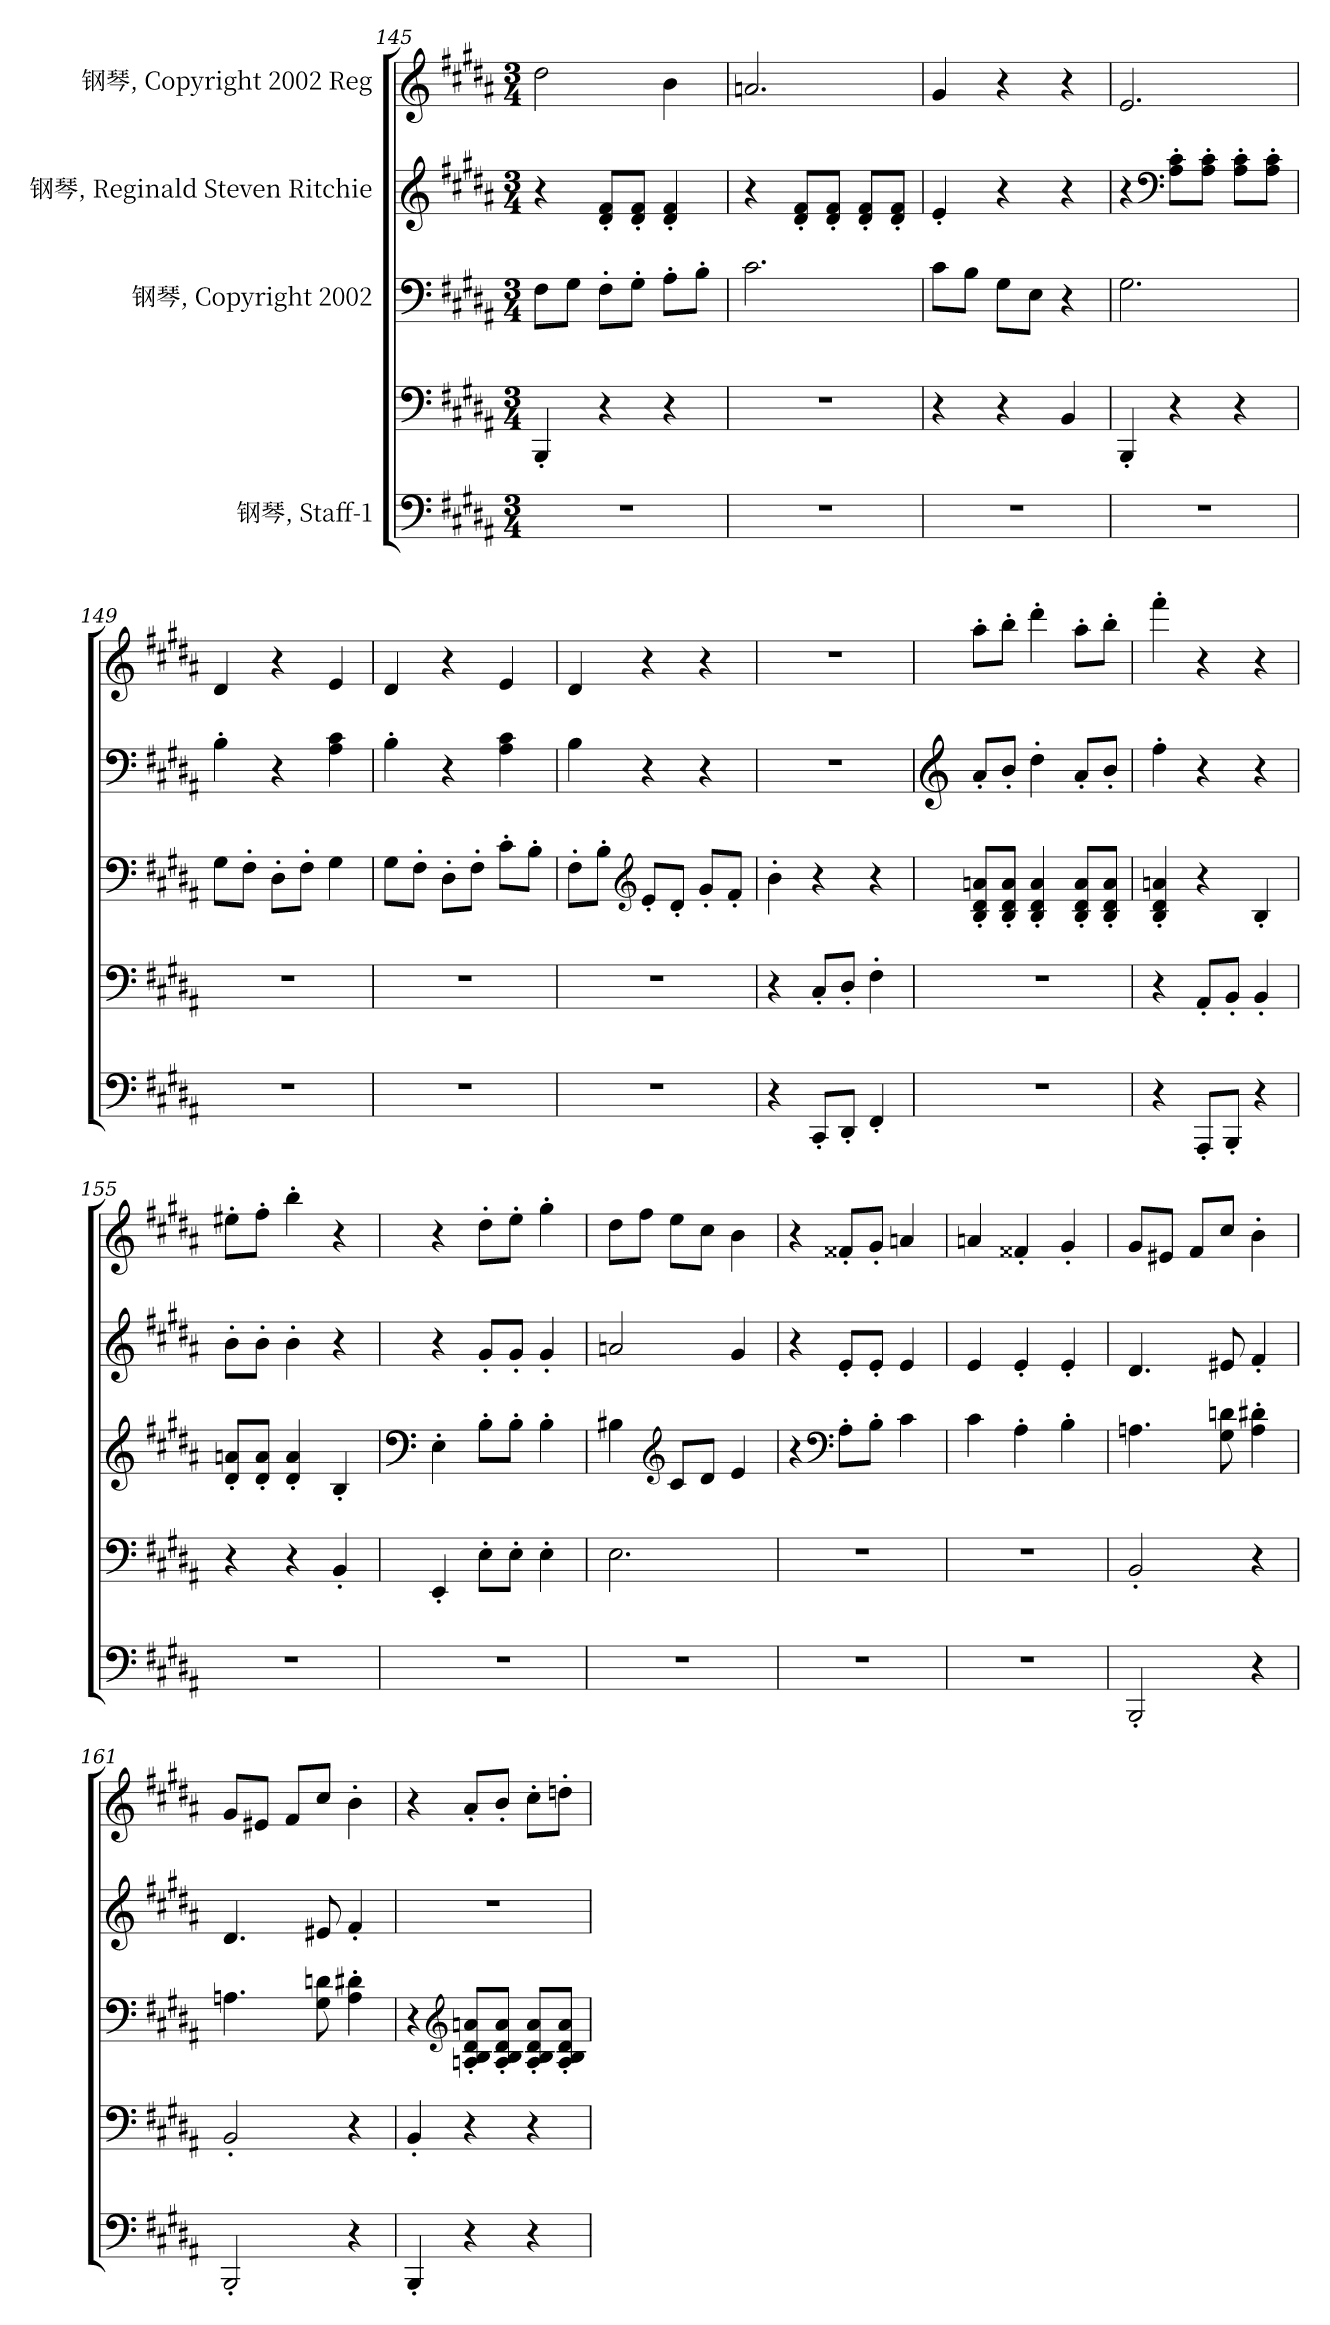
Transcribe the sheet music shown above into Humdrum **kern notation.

**kern	**kern	**kern	**kern	**kern
*part4	*part4	*part3	*part2	*part1
*staff5	*staff4	*staff3	*staff2	*staff1
*I"钢琴, Staff-1	*	*I"钢琴, Copyright 2002	*I"钢琴, Reginald Steven Ritchie	*I"钢琴, Copyright 2002 Reg
!!LO:PB:g=z
*clefF4	*clefF4	*clefF4	*clefG2	*clefG2
*k[f#c#g#d#a#]	*k[f#c#g#d#a#]	*k[f#c#g#d#a#]	*k[f#c#g#d#a#]	*k[f#c#g#d#a#]
*M3/4	*M3/4	*M3/4	*M3/4	*M3/4
=145	=145	=145	=145	=145
2.r	4BBB'/	8F#\L	4r	2dd#\
.	.	8G#\J	.	.
.	4r	8F#'\L	8d#/' 8f#/'L	.
.	.	8G#'\J	8d#/' 8f#/'J	.
.	4r	8A#'\L	4d#/' 4f#/'	4b\
.	.	8B'\J	.	.
=146	=146	=146	=146	=146
2.r	2.r	2.c#\	4r	2.an/
.	.	.	8d#/' 8f#/'L	.
.	.	.	8d#/' 8f#/'J	.
.	.	.	8d#/' 8f#/'L	.
.	.	.	8d#/' 8f#/'J	.
=147	=147	=147	=147	=147
2.r	4r	8c#\L	4e'/	4g#/
.	.	8B\J	.	.
.	4r	8G#\L	4r	4r
.	.	8E\J	.	.
.	4BB/	4r	4r	4r
=148	=148	=148	=148	=148
2.r	4BBB'/	2.G#\	4r	2.e/
*	*	*	*clefF4	*
.	4r	.	8A#\' 8c#\'L	.
.	.	.	8A#\' 8c#\'J	.
.	4r	.	8A#\' 8c#\'L	.
.	.	.	8A#\' 8c#\'J	.
=149	=149	=149	=149	=149
2.r	2.r	8G#\L	4B'\	4d#/
.	.	8F#'\J	.	.
.	.	8D#'\L	4r	4r
.	.	8F#'\J	.	.
.	.	4G#\	4A#\ 4c#\	4e/
=150	=150	=150	=150	=150
2.r	2.r	8G#\L	4B'\	4d#/
.	.	8F#'\J	.	.
.	.	8D#'\L	4r	4r
.	.	8F#'\J	.	.
.	.	8c#'\L	4A#\ 4c#\	4e/
.	.	8B'\J	.	.
!!LO:LB:g=z
=151	=151	=151	=151	=151
2.r	2.r	8F#'\L	4B\	4d#/
.	.	8B'\J	.	.
*	*	*clefG2	*	*
.	.	8e'/L	4r	4r
.	.	8d#'/J	.	.
.	.	8g#'/L	4r	4r
.	.	8f#'/J	.	.
=152	=152	=152	=152	=152
4r	4r	4b'\	2.r	2.r
8CC#'/L	8C#'/L	4r	.	.
8DD#'/J	8D#'/J	.	.	.
4FF#'/	4F#'\	4r	.	.
=153	=153	=153	=153	=153
*	*	*	*clefG2	*
2.r	2.r	8B/' 8d#/' 8an/'L	8a#'/L	8aa#'\L
.	.	8B/' 8d#/' 8a/'J	8b'/J	8bb'\J
.	.	4B/' 4d#/' 4a/'	4dd#'\	4ddd#'\
.	.	8B/' 8d#/' 8a/'L	8a#'/L	8aa#'\L
.	.	8B/' 8d#/' 8a/'J	8b'/J	8bb'\J
=154	=154	=154	=154	=154
4r	4r	4B/' 4d#/' 4an/'	4ff#'\	4fff#'\
8AAA#'/L	8AA#'/L	4r	4r	4r
8BBB'/J	8BB'/J	.	.	.
4r	4BB'/	4B'/	4r	4r
=155	=155	=155	=155	=155
2.r	4r	8d#/' 8an/'L	8b'\L	8ee#X'\L
.	.	8d#/' 8a/'J	8b'\J	8ff#'\J
.	4r	4d#/' 4a/'	4b'\	4bb'\
.	4BB'/	4B'/	4r	4r
=156	=156	=156	=156	=156
*	*	*clefF4	*	*
2.r	4EE'/	4E'\	4r	4r
.	8E'\L	8B'\L	8g#'/L	8dd#'\L
.	8E'\J	8B'\J	8g#'/J	8ee'\J
.	4E'\	4B'\	4g#'/	4gg#'\
!!LO:PB:g=z
=157	=157	=157	=157	=157
2.r	2.E\	4B#X\	2an/	8dd#\L
.	.	.	.	8ff#\J
*	*	*clefG2	*	*
.	.	8c#/L	.	8ee\L
.	.	8d#/J	.	8cc#\J
.	.	4e/	4g#/	4b\
=158	=158	=158	=158	=158
2.r	2.r	4r	4r	4r
*	*	*clefF4	*	*
.	.	8A#'\L	8e'/L	8f##X'/L
.	.	8B'\J	8e'/J	8g#'/J
.	.	4c#\	4e/	4an/
=159	=159	=159	=159	=159
2.r	2.r	4c#\	4e/	4an/
.	.	4A#'\	4e'/	4f##X'/
.	.	4B'\	4e'/	4g#'/
=160	=160	=160	=160	=160
2BBB'/	2BB'/	4.An\	4.d#/	8g#/L
.	.	.	.	8e#X/J
.	.	.	.	8f#/L
.	.	8G#\ 8dn\	8e#X/	8cc#/J
4r	4r	4A\' 4d#X\'	4f#'/	4b'\
=161	=161	=161	=161	=161
2BBB'/	2BB'/	4.An\	4.d#/	8g#/L
.	.	.	.	8e#X/J
.	.	.	.	8f#/L
.	.	8G#\ 8dn\	8e#X/	8cc#/J
4r	4r	4A\' 4d#X\'	4f#'/	4b'\
!!LO:LB:g=z
=162	=162	=162	=162	=162
4BBB'/	4BB'/	4r	2.r	4r
*	*	*clefG2	*	*
4r	4r	8An/' 8B/' 8d#/' 8an/'L	.	8a#'/L
.	.	8A/' 8B/' 8d#/' 8a/'J	.	8b'/J
4r	4r	8A/' 8B/' 8d#/' 8a/'L	.	8cc#'\L
.	.	8A/' 8B/' 8d#/' 8a/'J	.	8ddn'\J
=	=	=	=	=
*-	*-	*-	*-	*-
